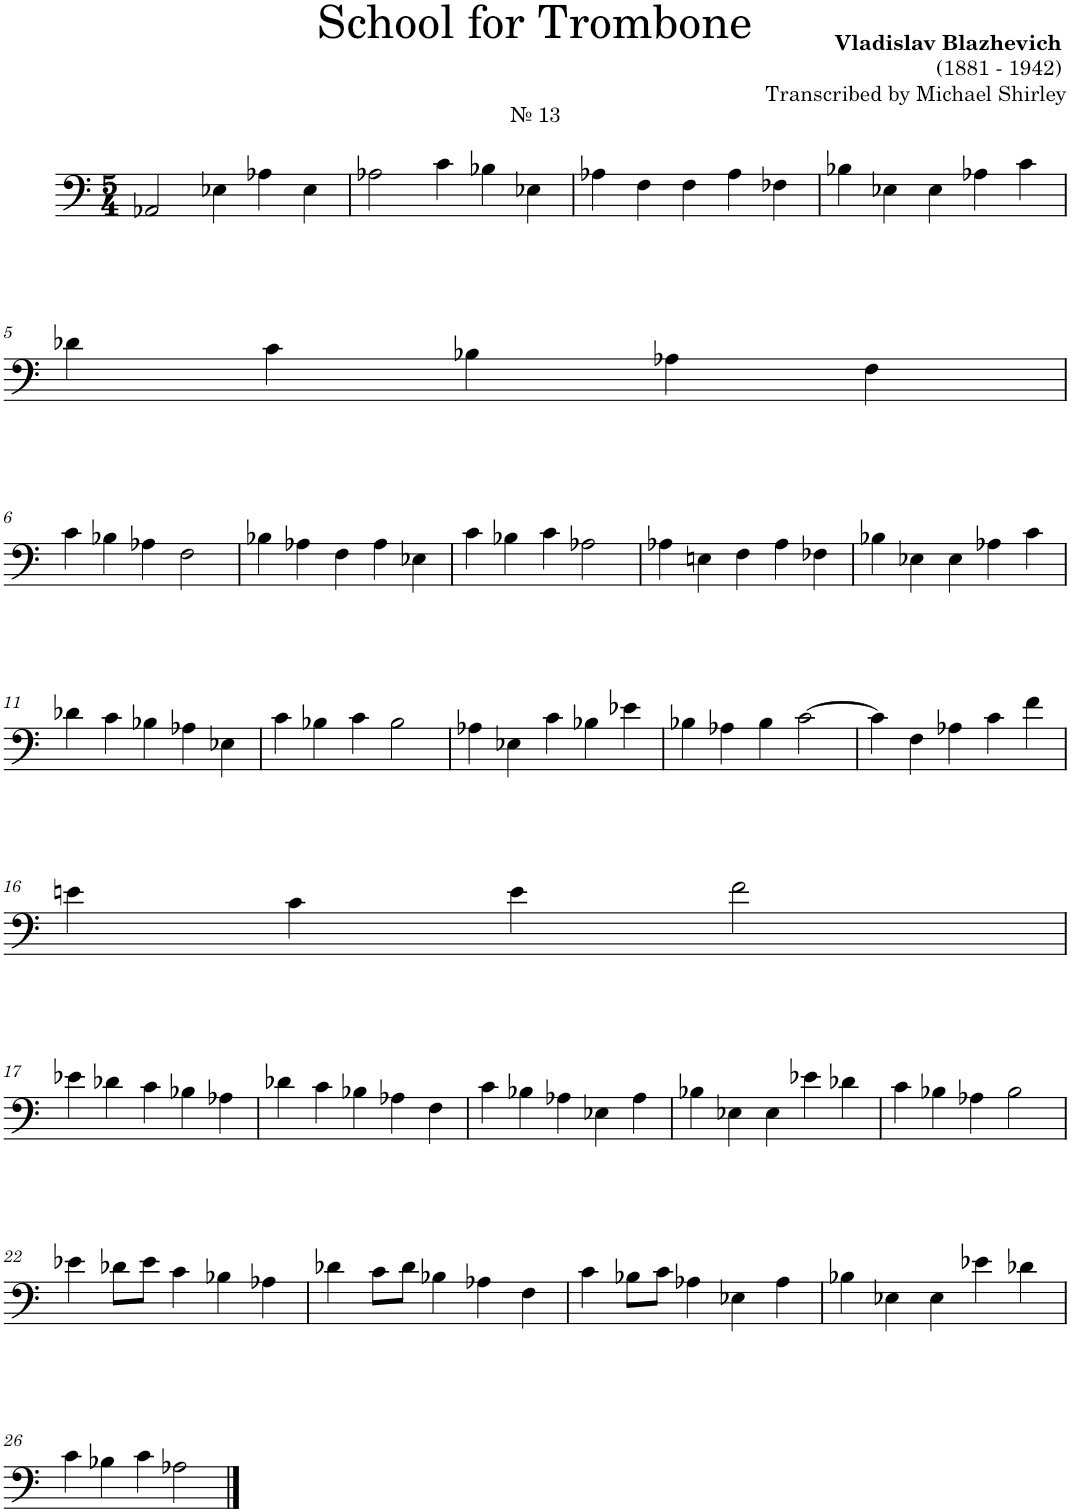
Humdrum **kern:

**kern
*part1
*staff1
*I"Trombone
*I'Tbn.
*clefF4
*k[]
*M5/4
=1
!LO:TX:a:t=№ 13
2AA-X/
4E-X\
4A-X\
4E-\
=2
2A-X\
4c\
4B-X\
4E-X\
=3
4A-X\
4F\
4F\
4A-\
4F-X\
=4
4B-X\
4E-X\
4E-\
4A-X\
4c\
!!LO:LB:g=z
=5
4d-X\
4c\
4B-X\
4A-X\
4F\
!!LO:LB:g=z
=6
4c\
4B-X\
4A-X\
2F\
=7
4B-X\
4A-X\
4F\
4A-\
4E-X\
=8
4c\
4B-X\
4c\
2A-X\
=9
4A-X\
4En\
4F\
4A-\
4F-X\
=10
4B-X\
4E-X\
4E-\
4A-X\
4c\
!!LO:LB:g=z
=11
4d-X\
4c\
4B-X\
4A-X\
4E-X\
=12
4c\
4B-X\
4c\
2B-\
=13
4A-X\
4E-X\
4c\
4B-X\
4e-X\
=14
4B-X\
4A-X\
4B-\
[2c\
=15
4c\]
4F\
4A-X\
4c\
4f\
!!LO:LB:g=z
=16
4en\
4c\
4e\
2f\
!!LO:LB:g=z
=17
4e-X\
4d-X\
4c\
4B-X\
4A-X\
=18
4d-X\
4c\
4B-X\
4A-X\
4F\
=19
4c\
4B-X\
4A-X\
4E-X\
4A-\
=20
4B-X\
4E-X\
4E-\
4e-X\
4d-X\
=21
4c\
4B-X\
4A-X\
2B-\
!!LO:LB:g=z
=22
4e-X\
8d-X\L
8e-\J
4c\
4B-X\
4A-X\
=23
4d-X\
8c\L
8d-\J
4B-X\
4A-X\
4F\
=24
4c\
8B-X\L
8c\J
4A-X\
4E-X\
4A-\
=25
4B-X\
4E-X\
4E-\
4e-X\
4d-X\
!!LO:LB:g=z
=26
4c\
4B-X\
4c\
2A-X\
==
*-
